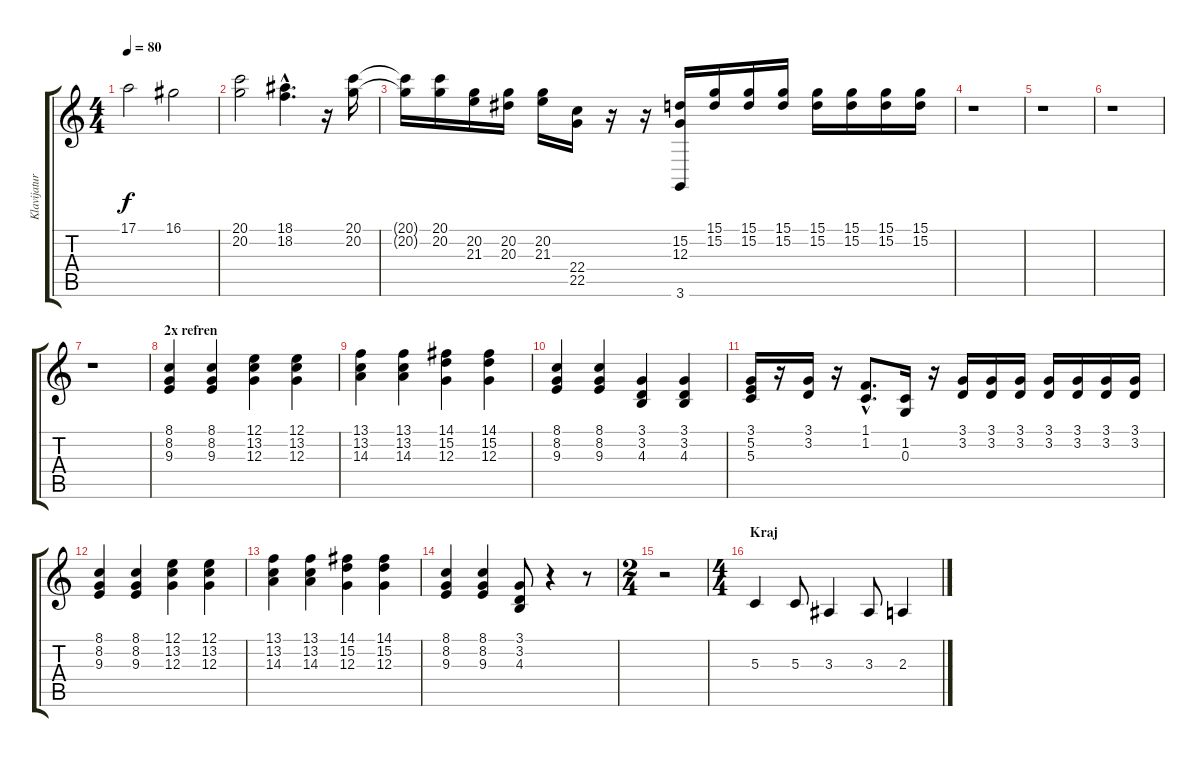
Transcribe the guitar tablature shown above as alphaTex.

\track ("Klavijature" "Klavijatur") {instrument honkytonkpiano}
\staff {score tabs}
\tuning (E4 B3 G3 D3 A2 E2) {hide}
\ts (4 4)
\tempo 80
\clef g2
\ks c
17.1.2{dy f} 16.1.2 |
(20.1 20.2).2 (18.1{hac} 18.2{hac}).4{d} r.16 (20.1 20.2).16 |
(20.1{t} 20.2{t}).16 (20.1 20.2).16 (20.2 21.3).16 (20.2 20.3).16 (20.2 21.3).16 (22.4 22.5).16 r.16 r.16 (15.2 12.3 3.6).16 (15.1 15.2).16 (15.1 15.2).16 (15.1 15.2).16 (15.1 15.2).16 (15.1 15.2).16 (15.1 15.2).16 (15.1 15.2).16 |
r.1 |
r.1 |
r.1 |
r.1 |
\section ("" "2x refren")
(8.1 8.2 9.3).4{instrument honkytonkpiano} (8.1 8.2 9.3).4 (12.1 13.2 12.3).4 (12.1 13.2 12.3).4 |
(13.1 13.2 14.3).4 (13.1 13.2 14.3).4 (14.1 15.2 12.3).4 (14.1 15.2 12.3).4 |
(8.1 8.2 9.3).4 (8.1 8.2 9.3).4 (3.1 3.2 4.3).4 (3.1 3.2 4.3).4 |
(3.1 5.2 5.3).16 r.16 (3.1 3.2).16 r.16 (1.1{hac} 1.2{hac}).8{d} (1.2 0.3).16 r.16 (3.1 3.2).16 (3.1 3.2).16 (3.1 3.2).16 (3.1 3.2).16 (3.1 3.2).16 (3.1 3.2).16 (3.1 3.2).16 |
(8.1 8.2 9.3).4 (8.1 8.2 9.3).4 (12.1 13.2 12.3).4 (12.1 13.2 12.3).4 |
(13.1 13.2 14.3).4 (13.1 13.2 14.3).4 (14.1 15.2 12.3).4 (14.1 15.2 12.3).4 |
(8.1 8.2 9.3).4 (8.1 8.2 9.3).4 (3.1 3.2 4.3).8 r.4 r.8 |
\ts (2 4)
r.2 |
\ts (4 4)
\section ("" "Kraj")
5.3.4 5.3.8 3.3.4 3.3.8 2.3.4
